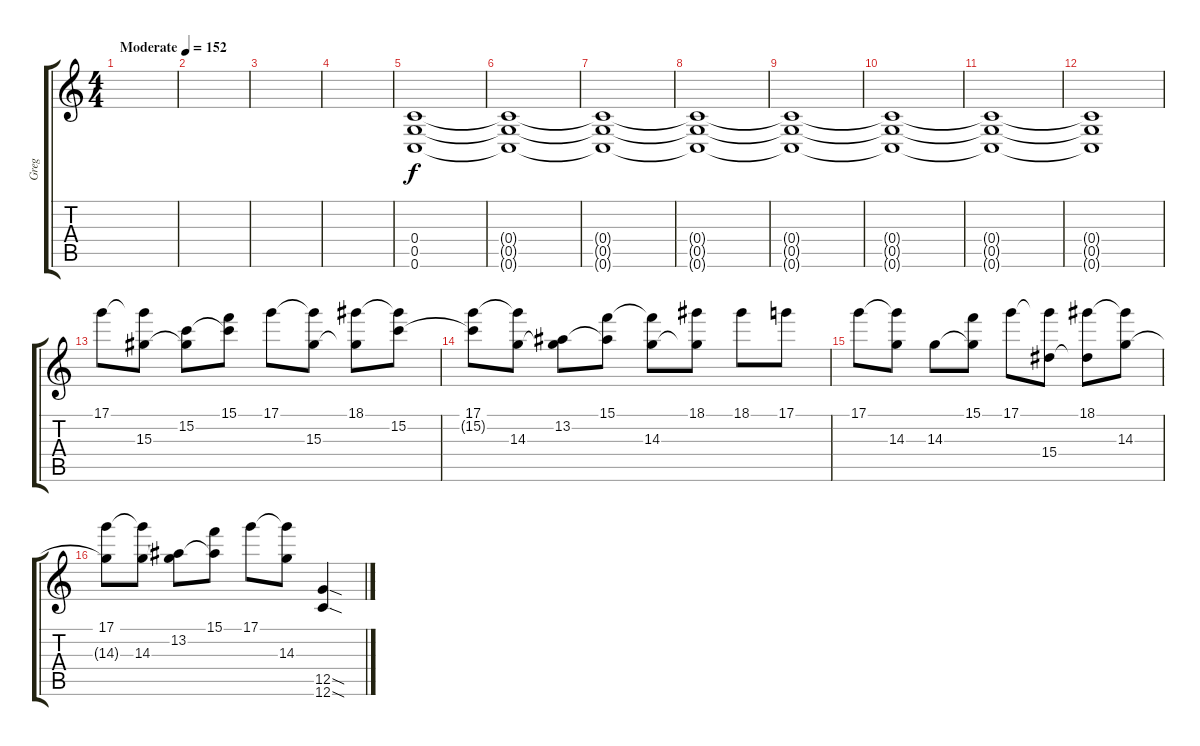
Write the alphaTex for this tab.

\track ("Greg" "Greg") {instrument distortionguitar}
\staff {score tabs}
\tuning (D4 A3 F3 C3 G2 C2) {hide}
\ts (4 4)
\tempo (152 "Moderate")
\clef g2
\ks c
|
|
|
|
(0.4 0.5 0.6).1 |
(0.4{t} 0.5{t} 0.6{t}).1 |
(0.4{t} 0.5{t} 0.6{t}).1 |
(0.4{t} 0.5{t} 0.6{t}).1 |
(0.4{t} 0.5{t} 0.6{t}).1 |
(0.4{t} 0.5{t} 0.6{t}).1 |
(0.4{t} 0.5{t} 0.6{t}).1 |
(0.4{t} 0.5{t} 0.6{t}).1 |
17.1.8 (17.1{t} 15.3).8 (15.2 15.3{t}).8 (15.1 15.2{t}).8 17.1.8 (17.1{t} 15.3).8 (18.1 15.3{t}).8 (18.1{t} 15.2).8 |
(17.1 15.2{t}).8 (17.1{t} 14.3).8 (13.2 14.3{t}).8 (15.1 13.2{t}).8 (15.1{t} 14.3).8 (18.1 14.3{t}).8 18.1.8 17.1.8 |
17.1.8 (17.1{t} 14.3).8 14.3.8 (15.1 14.3{t}).8 17.1.8 (17.1{t} 15.4).8 (18.1 15.4{t}).8 (18.1{t} 14.3).8 |
(17.1 14.3{t}).8 (17.1{t} 14.3).8 (13.2 14.3{t}).8 (15.1 13.2{t}).8 17.1.8 (17.1{t} 14.3).8 (12.5{sod} 12.6{sod}).4
